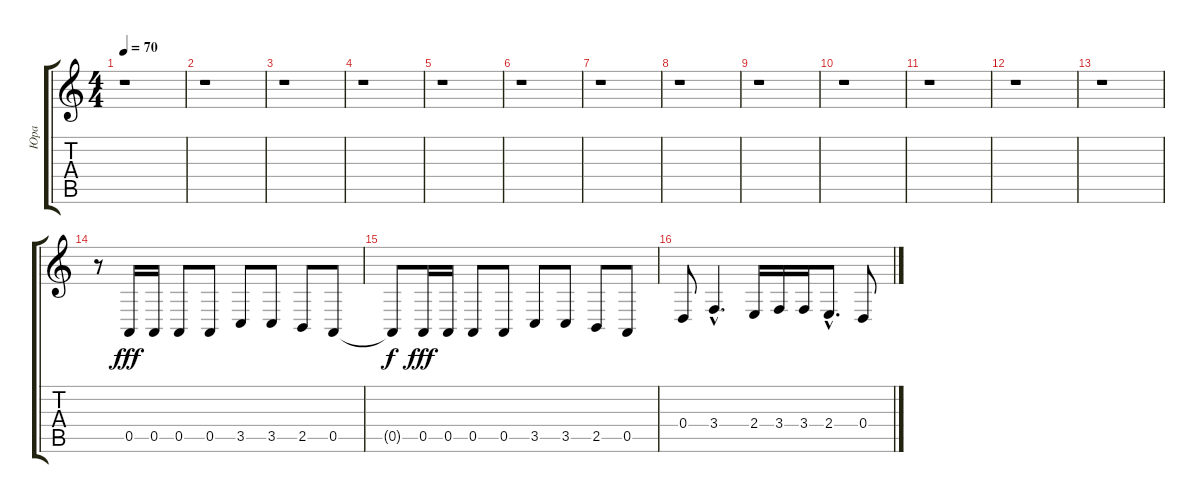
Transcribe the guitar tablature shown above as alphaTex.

\track ("Юра" "Юра") {instrument clarinet}
\staff {score tabs}
\tuning (E4 B3 G3 D3 A2 E2) {hide}
\ts (4 4)
\tempo 70
\clef g2
\ks c
r.1{dy fff instrument clarinet} |
r.1 |
r.1 |
r.1 |
r.1 |
r.1 |
r.1 |
r.1 |
r.1 |
r.1 |
r.1 |
r.1 |
r.1 |
r.8 0.5.16 0.5.16 0.5.8 0.5.8 3.5.8 3.5.8 2.5.8 0.5.8 |
0.5{t}.8{dy f} 0.5.16{dy fff} 0.5.16 0.5.8 0.5.8 3.5.8 3.5.8 2.5.8 0.5.8 |
0.4.8 3.4{hac}.4{d} 2.4.16 3.4.16 3.4.16 2.4{hac}.8{d} 0.4.8
